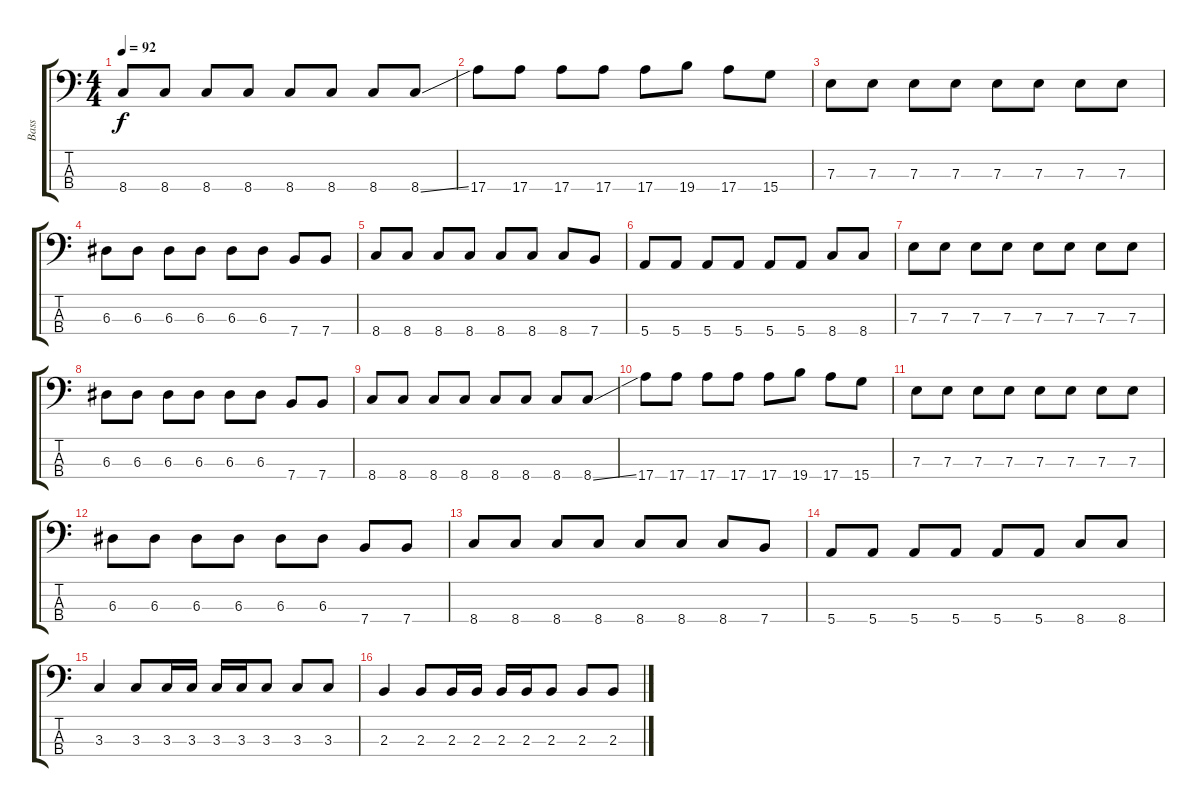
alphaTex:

\track ("Bass" "Bass") {instrument electricbassfinger}
\staff {score tabs}
\tuning (G2 D2 A1 E1) {hide}
\ts (4 4)
\tempo 92
\clef f4
\ks c
8.4.8{dy f} 8.4.8 8.4.8 8.4.8 8.4.8 8.4.8 8.4.8 8.4{ss}.8 |
17.4.8 17.4.8 17.4.8 17.4.8 17.4.8 19.4.8 17.4.8 15.4.8 |
7.3.8 7.3.8 7.3.8 7.3.8 7.3.8 7.3.8 7.3.8 7.3.8 |
6.3.8 6.3.8 6.3.8 6.3.8 6.3.8 6.3.8 7.4.8 7.4.8 |
8.4.8 8.4.8 8.4.8 8.4.8 8.4.8 8.4.8 8.4.8 7.4.8 |
5.4.8 5.4.8 5.4.8 5.4.8 5.4.8 5.4.8 8.4.8 8.4.8 |
7.3.8 7.3.8 7.3.8 7.3.8 7.3.8 7.3.8 7.3.8 7.3.8 |
6.3.8 6.3.8 6.3.8 6.3.8 6.3.8 6.3.8 7.4.8 7.4.8 |
8.4.8 8.4.8 8.4.8 8.4.8 8.4.8 8.4.8 8.4.8 8.4{ss}.8 |
17.4.8 17.4.8 17.4.8 17.4.8 17.4.8 19.4.8 17.4.8 15.4.8 |
7.3.8 7.3.8 7.3.8 7.3.8 7.3.8 7.3.8 7.3.8 7.3.8 |
6.3.8 6.3.8 6.3.8 6.3.8 6.3.8 6.3.8 7.4.8 7.4.8 |
8.4.8 8.4.8 8.4.8 8.4.8 8.4.8 8.4.8 8.4.8 7.4.8 |
5.4.8 5.4.8 5.4.8 5.4.8 5.4.8 5.4.8 8.4.8 8.4.8 |
3.3.4 3.3.8 3.3.16 3.3.16 3.3.16 3.3.16 3.3.8 3.3.8 3.3.8 |
2.3.4 2.3.8 2.3.16 2.3.16 2.3.16 2.3.16 2.3.8 2.3.8 2.3.8
